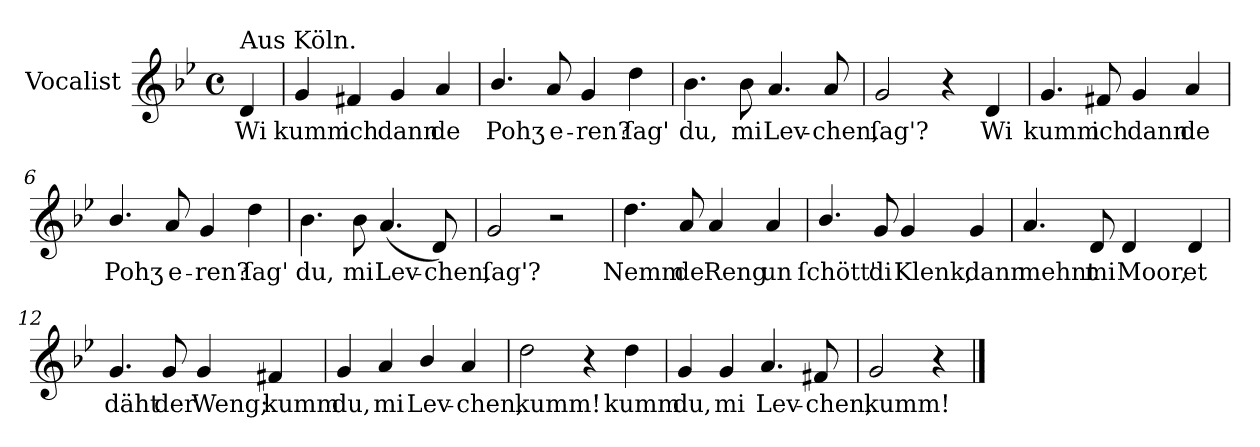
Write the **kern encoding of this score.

**kern	**text
*part1	*part1
*staff1	*staff1
*I"Vocalist	*
*k[b-e-]	*
*g:	*
*M4/4	*
*met(c)	*
=	=
!LO:TX:a:t=Aus Köln.	!
4d	Wi
=1	=1
4g	kumm
4f#X	ich
4g	dann
4a	de
=2	=2
4.b-/	Pohʒ
8a	e-
4g	-ren?
4dd	ſag'
=3	=3
4.b-	du,
8b-	mi
4.a	Lev-
8a	-chen,
=4	=4
2g	ſag'?
4r	.
4d	Wi
=5	=5
4.g	kumm
8f#X	ich
4g	dann
4a	de
=6	=6
4.b-/	Pohʒ
8a	e-
4g	-ren?
4dd	ſag'
=7	=7
4.b-	du,
8b-	mi
(4.a	Lev-
8d)	-chen,
=8	=8
2g	ſag'?
2r	.
=9	=9
4.dd	Nemm
8a	de
4a	Reng
4a	un
=10	=10
4.b-/	ſchött'
8g	di
4g	Klenk,
4g	dann
=11	=11
4.a	mehnt
8d	mi
4d	Moor,
4d	et
=12	=12
4.g	däht
8g	der
4g	Weng;
4f#X	kumm
=13	=13
4g	du,
4a	mi
4b-/	Lev-
4a	-chen,
=14	=14
2dd	kumm!
4r	.
4dd	kumm
=15	=15
4g	du,
4g	mi
4.a	Lev-
8f#X	-chen,
=16	=16
2g	kumm!
4r	.
==	==
*-	*-
